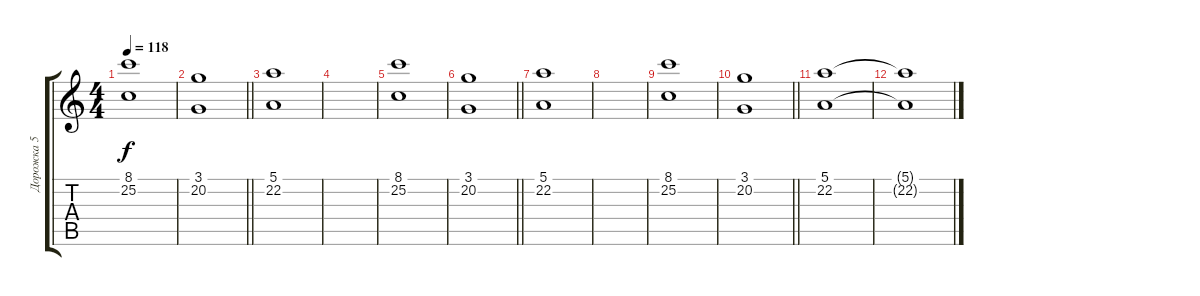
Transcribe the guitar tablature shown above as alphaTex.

\track ("Дорожка 5" "Дорожка 5") {instrument stringensemble1}
\staff {score tabs}
\tuning (E4 B3 G3 D3 A2 E2) {hide}
\ts (4 4)
\tempo 118
\clef g2
\ks c
(8.1 25.2).1{dy f} |
\barLineRight lightlight
(3.1 20.2).1 |
(5.1 22.2).1 |
|
(8.1 25.2).1 |
\barLineRight lightlight
(3.1 20.2).1 |
(5.1 22.2).1 |
|
(8.1 25.2).1 |
\barLineRight lightlight
(3.1 20.2).1 |
(5.1 22.2).1 |
(5.1{t} 22.2{t}).1
